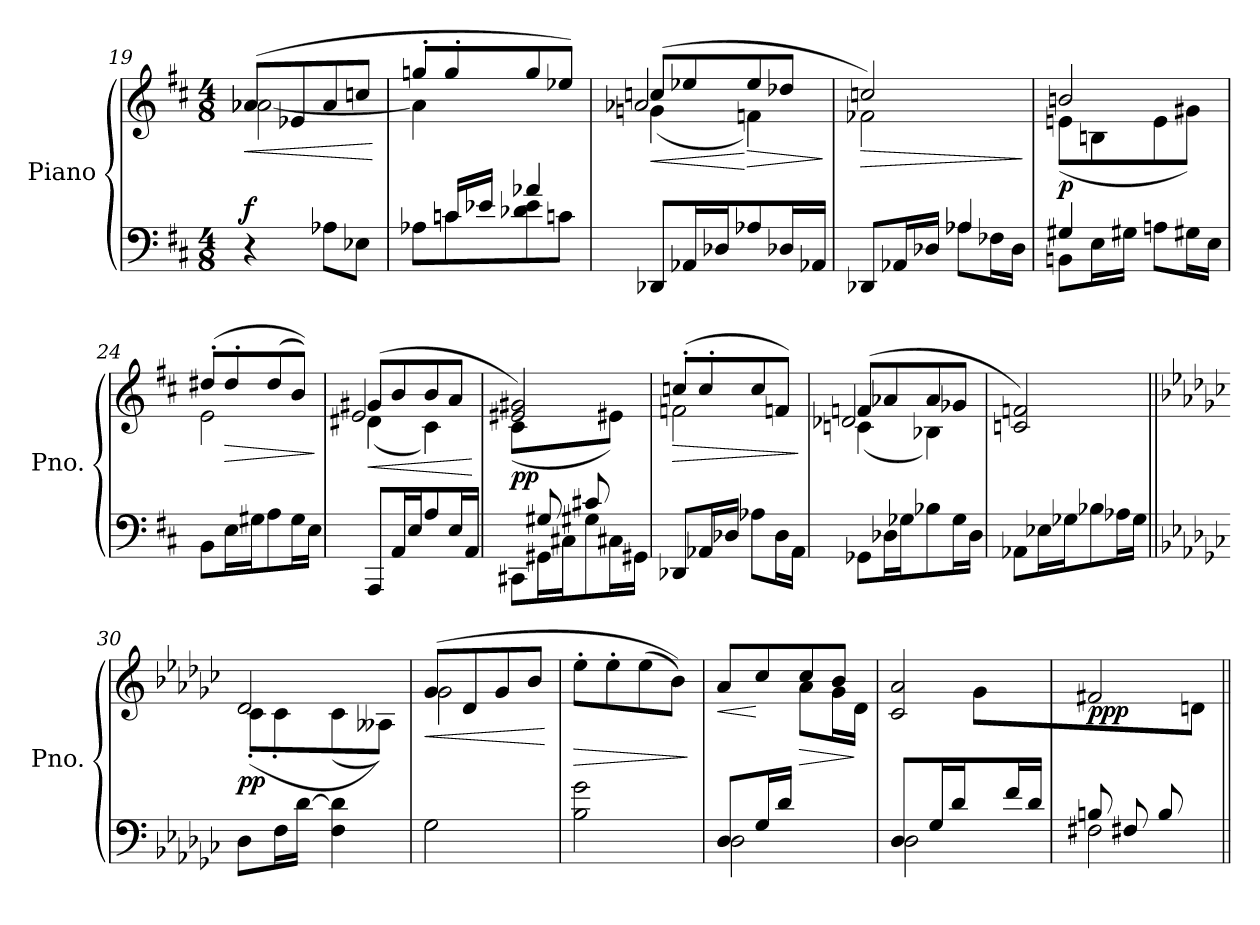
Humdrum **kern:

**kern	**kern	**dynam
*part1	*part1	*part1
*staff2	*staff1	*staff1/2
*I"Piano	*	*
*I'Pno.	*	*
*clefF4	*clefG2	*
*k[f#c#]	*k[f#c#]	*
*M4/8	*M4/8	*
=19	=19	=19
!	!	!LO:HP:b
*	*^	*
!	!	!	!LO:DY:n=1:a=2
4r	(>8a-X/L	[2a-\	< f
.	8e-X/	.	.
8A-X\L	8a-/	.	.
8E-X\J	8ccn/J	.	.
*	*v	*v	*
.	.	[
=20	=20	=20
*^	*^	*
8ryy	8A-X\L	8ggn'/L	4a-\]	.
16cn/LL	8cn\	8gg'/	.	.
16e-X/JJ	.	.	.	.
4a-X/	8d-X\ 8e-\	8gg/	4ryy	.
.	8cn\J	8ee-X/J)	.	.
*	*	*v	*v	*
=21	=21	=21	=21
!	!	!	!LO:HP:b
*	*	*^	*
*v	*v	*	*^	*
8DD-X/L	(>8ccn/L	(<4gn\	2a-X/	<
16AA-X/L	8ee-X/	.	.	.
16D-X/J	.	.	.	.
!	!	!	!	!LO:HP:n=1:b
8A-X/	8ee-/	4fn\)	.	[ >
16D-X/L	8dd-X/J	.	.	.
16AA-X/JJ	.	.	.	.
*	*v	*v	*v	*
.	.	]
!!LO:PB:g=z
=22	=22	=22
*^	*	*
!	!	!	!LO:HP:b
*	*	*^	*
8DD-X/L	4ryy	2ccn/)	2f-X\	>
16AA-X/L	.	.	.	.
16D-X/JJ	.	.	.	.
4A-X/	8A-\L	.	.	.
.	16F-X\L	.	.	.
.	16D-\JJ	.	.	.
*v	*v	*	*	*
*	*v	*v	*
.	.	]
=23	=23	=23
*^	*^	*
!	!	!	!	!LO:DY:b
4G#X/	8BBn\L	2bn/	(<8en\L	p
.	16E\L	.	8Bn\	.
.	16G#X\JJ	.	.	.
8An\L	4ryy	.	8e\	.
16G#X\L	.	.	8g#X\J)	.
16E\JJ	.	.	.	.
*v	*v	*	*	*
=24	=24	=24	=24
8BB\L	(>8dd#X'/L	2e\	.
!	!	!	!LO:HP:b
16E\L	8dd#'/	.	>
16G#X\J	.	.	.
8A\	(>8dd#/	.	.
16G#\L	8b/J))	.	.
16E\JJ	.	.	.
*	*v	*v	*
.	.	]
!!LO:LB:g=z
=25	=25	=25
!	!	!LO:HP:b
*	*^	*
*	*	*^	*
8AAA/L	(>8g#X/L	(<4d#X\	2e/	<
16AA/L	8b/	.	.	.
16E/J	.	.	.	.
8A/	8b/	4c#\)	.	.
16E/L	8a/J	.	.	.
16AA/JJ	.	.	.	.
*	*v	*v	*v	*
.	.	[
=26	=26	=26
*^	*^	*
!	!	!	!	!LO:DY:b
8ryy	8CC#X\L	2e#X/ 2g#X/)	(>8c#\L	pp
8G#X/	16GG#X\L	.	4ryy	.
.	16C#X\J	.	.	.
8c#X/	8G#X\	.	.	.
8ryy	16C#X\L	.	8e#X\J)	.
.	16GG#X\JJ	.	.	.
=27	=27	=27	=27	=27
!	!	!	!	!LO:HP:b
*v	*v	*	*	*
8DD-X/L	(>8ccn'/L	2fn\	>
16AA-X/L	8cc'/	.	.
16D-X/JJ	.	.	.
8A-X\L	8cc/	.	.
16D-\L	8fn/J)	.	.
16AA-\JJ	.	.	.
*	*v	*v	*
.	.	]
=28	=28	=28
*	*^	*
*	*	*^	*
8GG-X\L	(>8fn/L	(<4cn\	2d-X/	.
16D-X\L	8a-X/	.	.	.
16G-X\J	.	.	.	.
8B-X\	8a-/	4B-X\)	.	.
16G-\L	8g-X/J	.	.	.
16D-\JJ	.	.	.	.
*	*v	*v	*v	*
!!LO:LB:g=z
=29	=29	=29
8AA-X\L	2cn/ 2fn/)	.
16E-X\L	.	.
16G-X\J	.	.
8B-X\	.	.
16A-X\L	.	.
16G-\JJ	.	.
=30||	=30||	=30||
*k[b-e-a-d-g-c-]	*k[b-e-a-d-g-c-]	*
*	*^	*
!	!	!	!LO:DY:b
8D-\L	2d-/	(>8c-'\L	pp
16F\L	.	8c-'\	.
[16d-\JJ	.	.	.
4F\ 4d-\]	.	(<8c-\	.
.	.	8A--X\J))	.
=31	=31	=31	=31
*	*MM80	*	*
!	!	!	!LO:HP:b
2G-\	(>8g-/L	2g-\	<
.	8d-/	.	.
.	8g-/	.	.
.	8b-/J	.	.
*	*v	*v	*
.	.	[
=32	=32	=32
!	!	!LO:HP:b
2B-\ 2g-\	8ee-'\L	>
.	8ee-'\	.
.	(>8ee-\	.
.	8b-\J))	.
.	.	]
=33	=33	=33
*^	*	*
!	!	!	!LO:HP:b
*	*	*^	*
(>8D-/L	2D-\	8a-/L	4ryy	<
16G-/L	.	8cc-/	.	[
16d-/JJ	.	.	.	.
!	!	!	!	!LO:HP:b
4ryy	.	8cc-/	8a-\L	>
.	.	8b-/J	16g-\L	.
.	.	.	16d-\JJ)	]
!!LO:LB:g=z	!!
=34	=34	=34	=34	=34
8D-/L	2D-\	2c-/ 2a-/	4ryy	.
16G-/L	.	.	.	.
16d-/JJ	.	.	.	.
8ryy	.	.	8g-\L	.
16f/L	.	.	8ryy	.
16d-/JJ	.	.	.	.
=35	=35	=35	=35	=35
!	!	!	!	!LO:DY:b
(>8Bn/L	2F#X\	2f#X/	4.ryy	ppp
8F#X/	.	.	.	.
8B/	.	.	.	.
8ryy	.	.	8dn\J)	.
*v	*v	*	*	*
*	*v	*v	*
=||	=||	=||
*-	*-	*-
